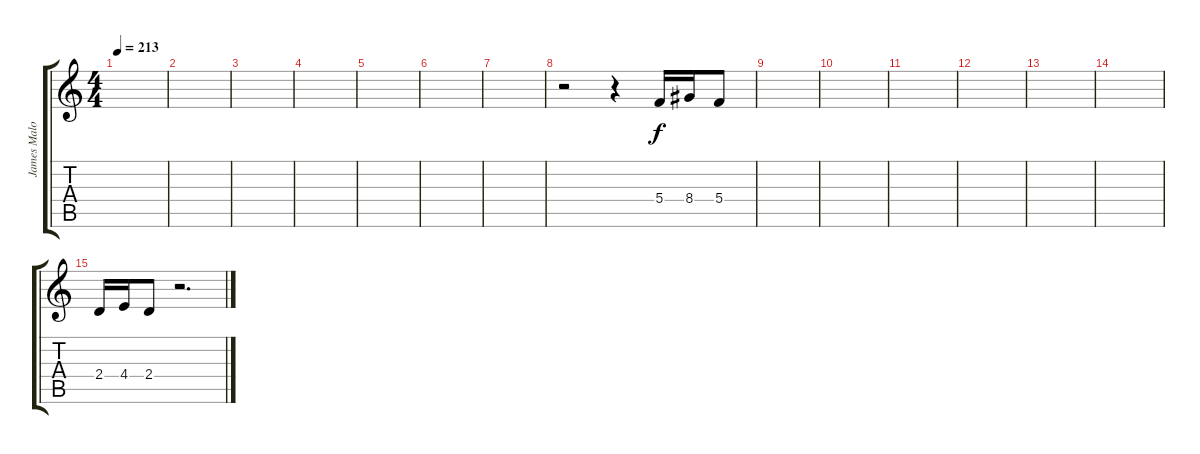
\track ("James Malone Backing" "James Malo") {instrument distortionguitar}
\staff {score tabs}
\tuning (D4 A3 F3 C3 G2 C2) {hide}
\ts (4 4)
\tempo 213
\clef g2
\ks c
|
|
|
|
|
|
|
r.2 r.4 5.4.16 8.4.16 5.4.8 |
|
|
|
|
|
|
2.4.16 4.4.16 2.4.8 r.2{d}
